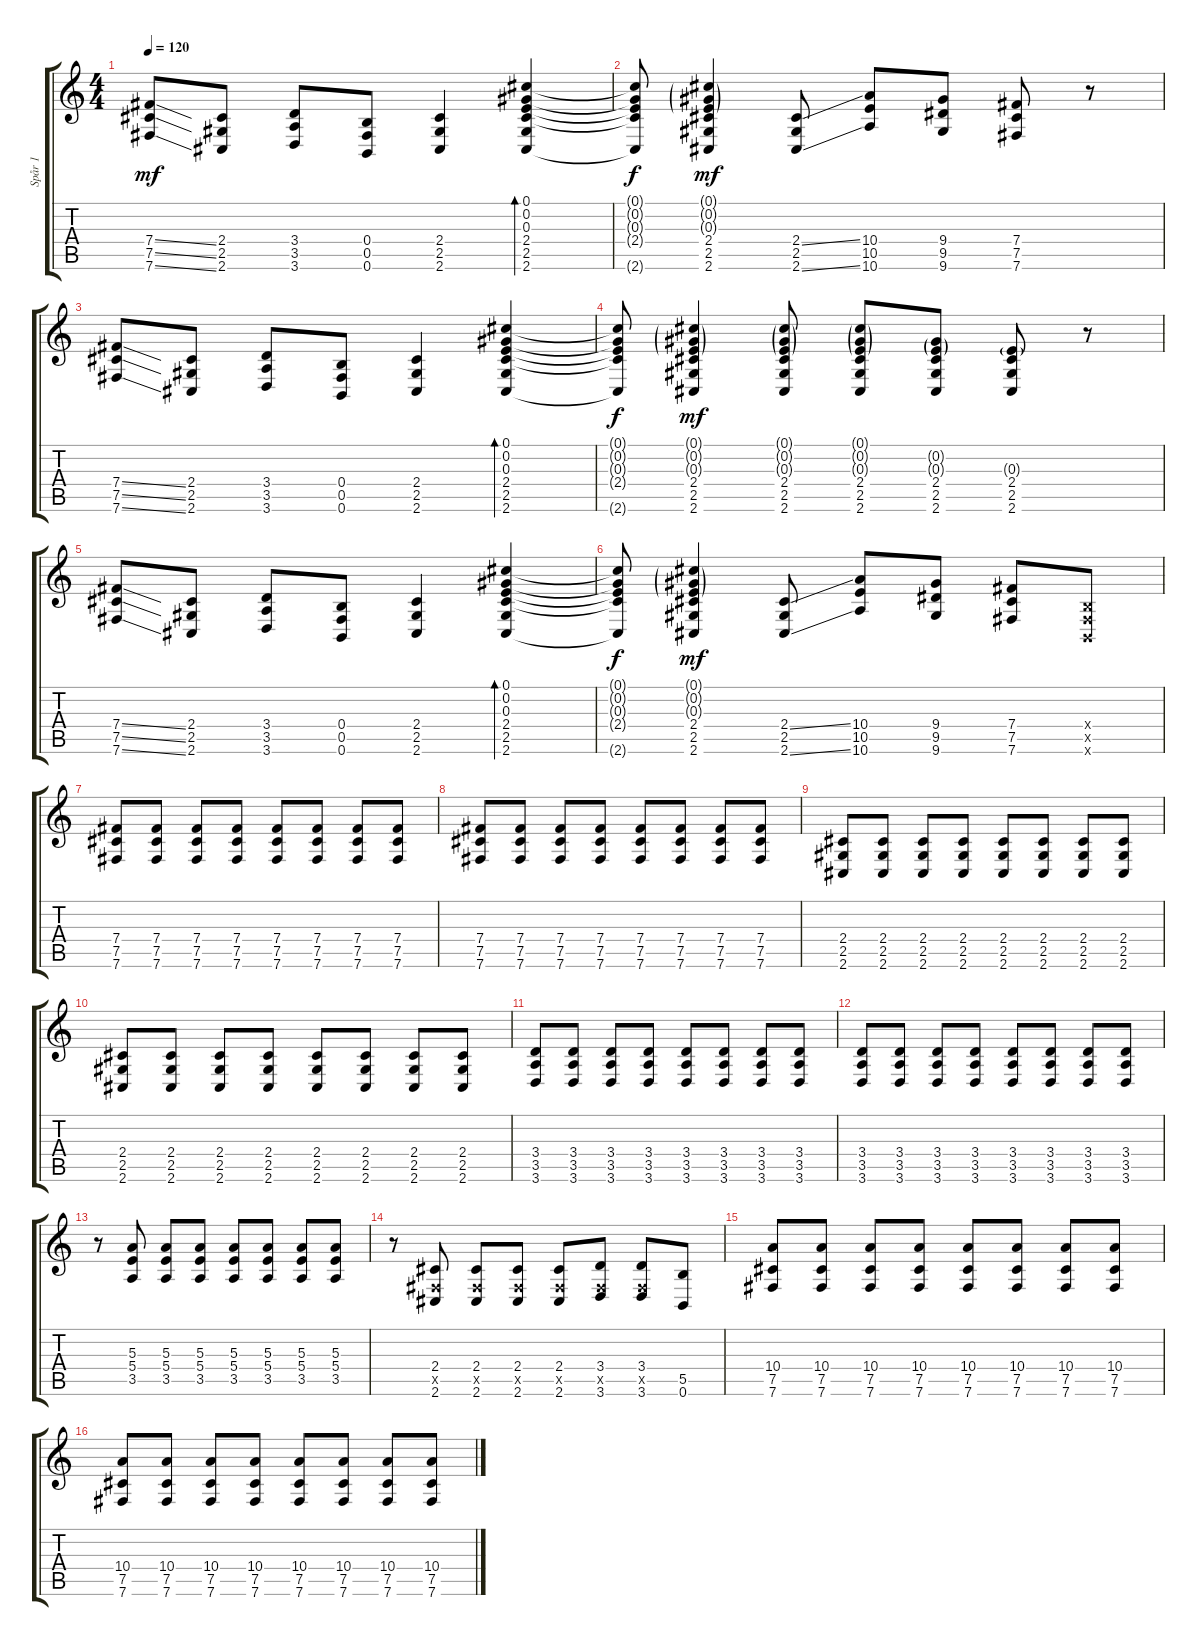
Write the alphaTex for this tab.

\track ("Spår 1" "Spår 1") {instrument distortionguitar}
\staff {score tabs}
\tuning (Db4 Ab3 E3 B2 Gb2 B1) {hide}
\ts (4 4)
\tempo 120
\clef g2
\ks c
(7.4{ss} 7.5{ss} 7.6{ss}).8{dy mf} (2.4 2.5 2.6).8 (3.4 3.5 3.6).8 (0.4 0.5 0.6).8 (2.4 2.5 2.6).4 (0.1 0.2 0.3 2.4 2.5 2.6).4{bd 60} |
(0.1{t} 0.2{t} 0.3{t} 2.4{t} 2.6{t}).8{dy f} (0.1{g} 0.2{g} 0.3{g} 2.4 2.5 2.6).4{dy mf} (2.4{ss} 2.5 2.6{ss}).8 (10.4 10.5 10.6).8 (9.4 9.5 9.6).8 (7.4 7.5 7.6).8 r.8 |
(7.4{ss} 7.5{ss} 7.6{ss}).8 (2.4 2.5 2.6).8 (3.4 3.5 3.6).8 (0.4 0.5 0.6).8 (2.4 2.5 2.6).4 (0.1 0.2 0.3 2.4 2.5 2.6).4{bd 60} |
(0.1{t} 0.2{t} 0.3{t} 2.4{t} 2.6{t}).8{dy f} (0.1{g} 0.2{g} 0.3{g} 2.4 2.5 2.6).4{dy mf} (0.1{g} 0.2{g} 0.3{g} 2.4 2.5 2.6).8 (0.1{g} 0.2{g} 0.3{g} 2.4 2.5 2.6).8 (0.2{g} 0.3{g} 2.4 2.5 2.6).8 (0.3{g} 2.4 2.5 2.6).8 r.8 |
(7.4{ss} 7.5{ss} 7.6{ss}).8 (2.4 2.5 2.6).8 (3.4 3.5 3.6).8 (0.4 0.5 0.6).8 (2.4 2.5 2.6).4 (0.1 0.2 0.3 2.4 2.5 2.6).4{bd 60} |
(0.1{t} 0.2{t} 0.3{t} 2.4{t} 2.6{t}).8{dy f} (0.1{g} 0.2{g} 0.3{g} 2.4 2.5 2.6).4{dy mf} (2.4{ss} 2.5 2.6{ss}).8 (10.4 10.5 10.6).8 (9.4 9.5 9.6).8 (7.4 7.5 7.6).8 (0.4{x} 0.5{x} 0.6{x}).8 |
(7.4 7.5 7.6).8 (7.4 7.5 7.6).8 (7.4 7.5 7.6).8 (7.4 7.5 7.6).8 (7.4 7.5 7.6).8 (7.4 7.5 7.6).8 (7.4 7.5 7.6).8 (7.4 7.5 7.6).8 |
(7.4 7.5 7.6).8 (7.4 7.5 7.6).8 (7.4 7.5 7.6).8 (7.4 7.5 7.6).8 (7.4 7.5 7.6).8 (7.4 7.5 7.6).8 (7.4 7.5 7.6).8 (7.4 7.5 7.6).8 |
(2.4 2.5 2.6).8 (2.4 2.5 2.6).8 (2.4 2.5 2.6).8 (2.4 2.5 2.6).8 (2.4 2.5 2.6).8 (2.4 2.5 2.6).8 (2.4 2.5 2.6).8 (2.4 2.5 2.6).8 |
(2.4 2.5 2.6).8 (2.4 2.5 2.6).8 (2.4 2.5 2.6).8 (2.4 2.5 2.6).8 (2.4 2.5 2.6).8 (2.4 2.5 2.6).8 (2.4 2.5 2.6).8 (2.4 2.5 2.6).8 |
(3.4 3.5 3.6).8 (3.4 3.5 3.6).8 (3.4 3.5 3.6).8 (3.4 3.5 3.6).8 (3.4 3.5 3.6).8 (3.4 3.5 3.6).8 (3.4 3.5 3.6).8 (3.4 3.5 3.6).8 |
(3.4 3.5 3.6).8 (3.4 3.5 3.6).8 (3.4 3.5 3.6).8 (3.4 3.5 3.6).8 (3.4 3.5 3.6).8 (3.4 3.5 3.6).8 (3.4 3.5 3.6).8 (3.4 3.5 3.6).8 |
r.8 (5.3 5.4 3.5).8 (5.3 5.4 3.5).8 (5.3 5.4 3.5).8 (5.3 5.4 3.5).8 (5.3 5.4 3.5).8 (5.3 5.4 3.5).8 (5.3 5.4 3.5).8 |
r.8 (2.4 0.5{x} 2.6).8 (2.4 0.5{x} 2.6).8 (2.4 0.5{x} 2.6).8 (2.4 0.5{x} 2.6).8 (3.4 0.5{x} 3.6).8 (3.4 0.5{x} 3.6).8 (5.5 0.6).8 |
(10.4 7.5 7.6).8 (10.4 7.5 7.6).8 (10.4 7.5 7.6).8 (10.4 7.5 7.6).8 (10.4 7.5 7.6).8 (10.4 7.5 7.6).8 (10.4 7.5 7.6).8 (10.4 7.5 7.6).8 |
(10.4 7.5 7.6).8 (10.4 7.5 7.6).8 (10.4 7.5 7.6).8 (10.4 7.5 7.6).8 (10.4 7.5 7.6).8 (10.4 7.5 7.6).8 (10.4 7.5 7.6).8 (10.4 7.5 7.6).8
